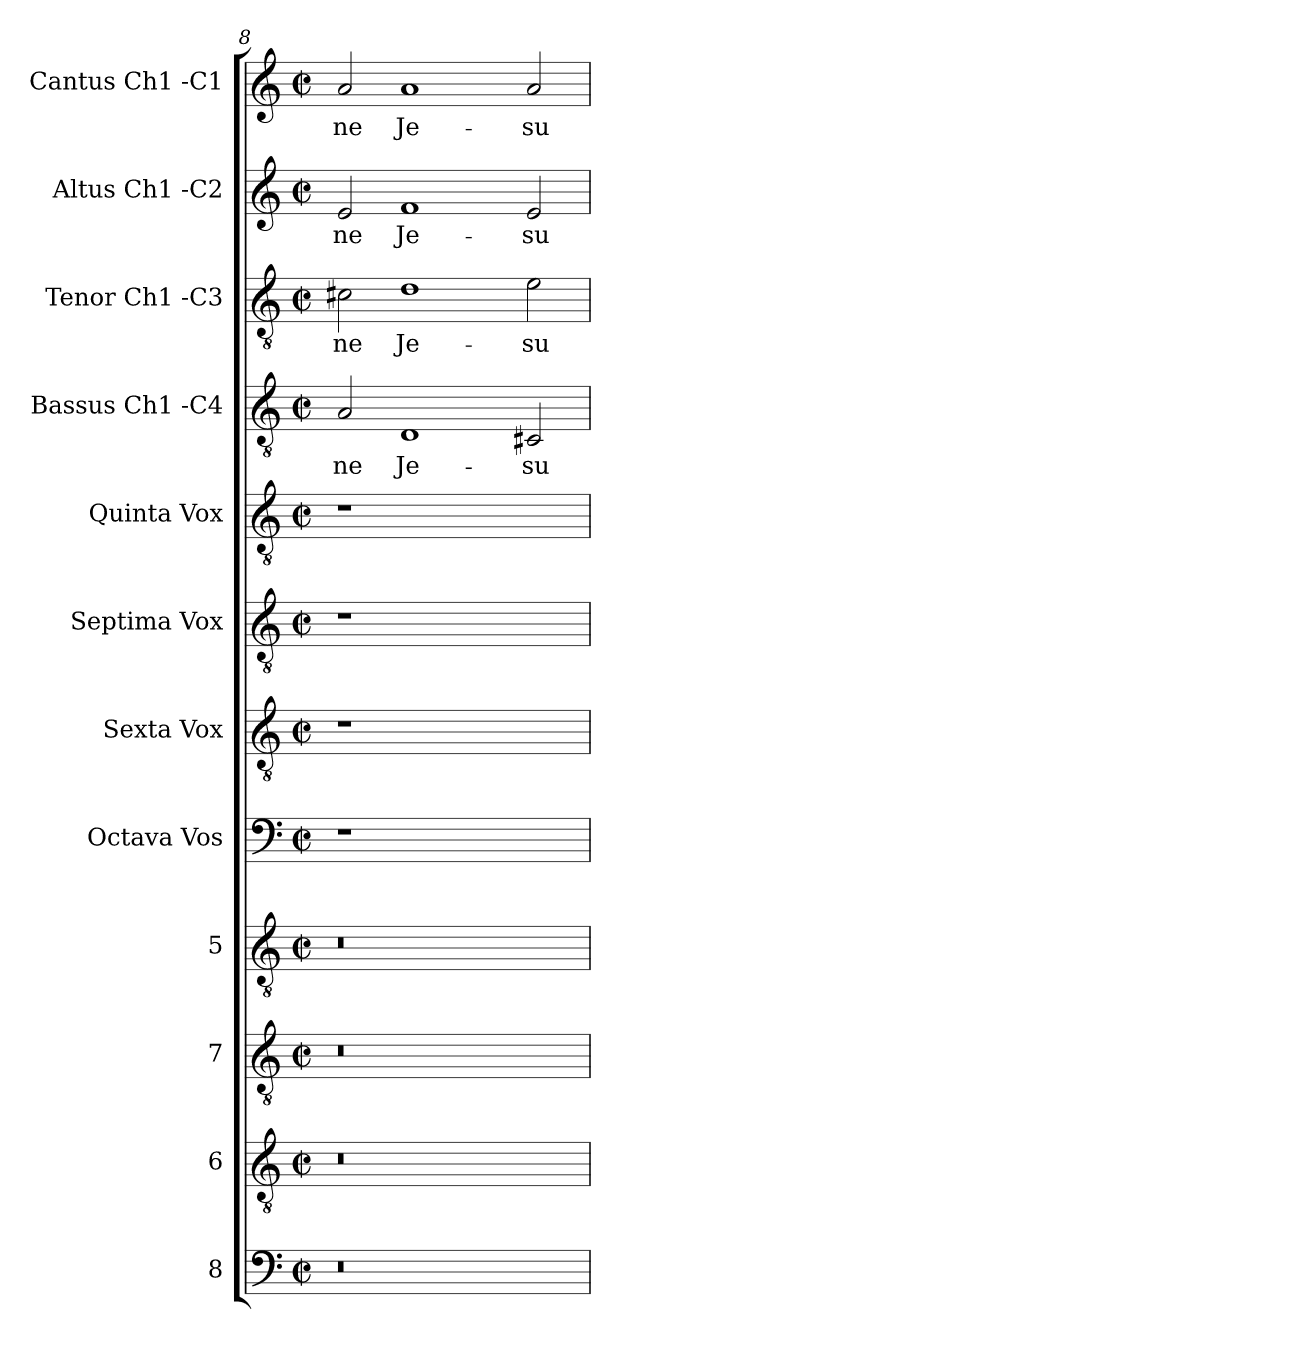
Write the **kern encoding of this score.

**kern	**kern	**kern	**kern	**kern	**kern	**kern	**kern	**kern	**text	**kern	**text	**kern	**text	**kern	**text
*part12	*part11	*part10	*part9	*part8	*part7	*part6	*part5	*part4	*part4	*part3	*part3	*part2	*part2	*part1	*part1
*staff12	*staff11	*staff10	*staff9	*staff8	*staff7	*staff6	*staff5	*staff4	*staff4	*staff3	*staff3	*staff2	*staff2	*staff1	*staff1
*I"8	*I"6	*I"7	*I"5	*I"Octava  Vos	*I"Sexta  Vox	*I"Septima  Vox	*I"Quinta  Vox	*I"Bassus  Ch1 -C4	*	*I"Tenor  Ch1 -C3	*	*I"Altus  Ch1 -C2	*	*I"Cantus  Ch1 -C1	*
*	*	*	*	*	*	*	*	*I'B	*	*I'T	*	*I'A	*	*I'C	*
*clefF4	*clefGv2	*clefGv2	*clefGv2	*clefF4	*clefGv2	*clefGv2	*clefGv2	*clefGv2	*	*clefGv2	*	*clefG2	*	*clefG2	*
*k[]	*k[]	*k[]	*k[]	*k[]	*k[]	*k[]	*k[]	*k[]	*	*k[]	*	*k[]	*	*k[]	*
*C:	*C:	*C:	*C:	*C:	*C:	*C:	*C:	*C:	*	*C:	*	*C:	*	*C:	*
*M2/2	*M2/2	*M2/2	*M2/2	*M2/2	*M2/2	*M2/2	*M2/2	*M2/2	*	*M2/2	*	*M2/2	*	*M2/2	*
*met(c|)	*met(c|)	*met(c|)	*met(c|)	*met(c|)	*met(c|)	*met(c|)	*met(c|)	*met(c|)	*	*met(c|)	*	*met(c|)	*	*met(c|)	*
=8	=8	=8	=8	=8	=8	=8	=8	=8	=8	=8	=8	=8	=8	=8	=8
!	!	!	!	!	!	!	!	!	!LO:LY:b:cj	!	!LO:LY:b:cj	!	!LO:LY:b:cj	!	!LO:LY:b:cj
0r	0r	0r	0r	1r	1r	1r	1r	2A/	-ne	2c#X\	-ne	2e/	-ne	2a/	-ne
!	!	!	!	!	!	!	!	!	!LO:LY:b:cj	!	!LO:LY:b:cj	!	!LO:LY:b:cj	!	!LO:LY:b:cj
.	.	.	.	.	.	.	.	1D	Je-	1d	Je-	1f	Je-	1a	Je-
.	.	.	.	1ryy	1ryy	1ryy	1ryy	.	.	.	.	.	.	.	.
!	!	!	!	!	!	!	!	!	!LO:LY:b:cj	!	!LO:LY:b:cj	!	!LO:LY:b:cj	!	!LO:LY:b:cj
.	.	.	.	.	.	.	.	2C#X/	-su	2e\	-su	2e/	-su	2a/	-su
=	=	=	=	=	=	=	=	=	=	=	=	=	=	=	=
*-	*-	*-	*-	*-	*-	*-	*-	*-	*-	*-	*-	*-	*-	*-	*-
